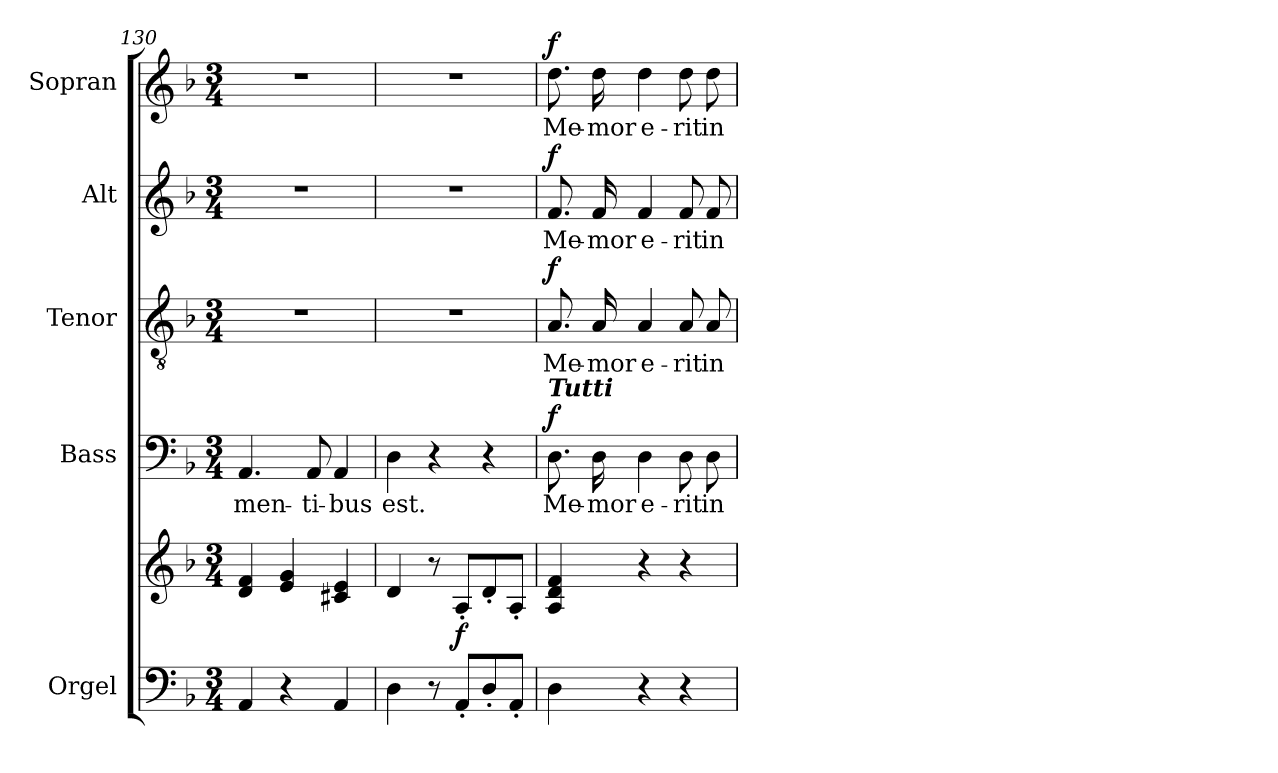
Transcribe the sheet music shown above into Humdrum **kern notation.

**kern	**kern	**dynam	**kern	**text	**dynam	**kern	**text	**dynam	**kern	**text	**dynam	**kern	**text	**dynam
*part5	*part5	*part5	*part4	*part4	*part4	*part3	*part3	*part3	*part2	*part2	*part2	*part1	*part1	*part1
*staff6	*staff5	*staff5/6	*staff4	*staff4	*staff4	*staff3	*staff3	*staff3	*staff2	*staff2	*staff2	*staff1	*staff1	*staff1
*I"Orgel	*	*	*I"Bass	*	*	*I"Tenor	*	*	*I"Alt	*	*	*I"Sopran	*	*
*I'Org.	*	*	*I'B.	*	*	*I'T.	*	*	*I'A.	*	*	*I'S.	*	*
*clefF4	*clefG2	*	*clefF4	*	*	*clefGv2	*	*	*clefG2	*	*	*clefG2	*	*
*k[b-]	*k[b-]	*	*k[b-]	*	*	*k[b-]	*	*	*k[b-]	*	*	*k[b-]	*	*
*F:	*F:	*	*F:	*	*	*F:	*	*	*F:	*	*	*F:	*	*
*M3/4	*M3/4	*	*M3/4	*	*	*M3/4	*	*	*M3/4	*	*	*M3/4	*	*
=130	=130	=130	=130	=130	=130	=130	=130	=130	=130	=130	=130	=130	=130	=130
!	!	!	!	!LO:LY:b	!	!	!	!	!	!	!	!	!	!
4AA/	4d/ 4f/	.	4.AA/	-men-	.	2.r	.	.	2.r	.	.	2.r	.	.
4r	4e/ 4g/	.	.	.	.	.	.	.	.	.	.	.	.	.
!	!	!	!	!LO:LY:b	!	!	!	!	!	!	!	!	!	!
.	.	.	8AA/	-ti-	.	.	.	.	.	.	.	.	.	.
!	!	!	!	!LO:LY:b	!	!	!	!	!	!	!	!	!	!
4AA/	4c#X/ 4e/	.	4AA/	-bus	.	.	.	.	.	.	.	.	.	.
=131	=131	=131	=131	=131	=131	=131	=131	=131	=131	=131	=131	=131	=131	=131
!	!	!	!	!LO:LY:b	!	!	!	!	!	!	!	!	!	!
4D\	4d/	.	4D\	est.	.	2.r	.	.	2.r	.	.	2.r	.	.
8r	8r	.	4r	.	.	.	.	.	.	.	.	.	.	.
!	!	!LO:DY:b	!	!	!	!	!	!	!	!	!	!	!	!
8AA'</L	8A'</L	f	.	.	.	.	.	.	.	.	.	.	.	.
8D'</	8d'</	.	4r	.	.	.	.	.	.	.	.	.	.	.
8AA'</J	8A'</J	.	.	.	.	.	.	.	.	.	.	.	.	.
=132	=132	=132	=132	=132	=132	=132	=132	=132	=132	=132	=132	=132	=132	=132
!	!	!	!LO:TX:a:Bi:t=Tutti	!	!	!	!	!	!	!	!	!	!	!
!	!	!	!	!LO:LY:b	!LO:DY:a	!	!LO:LY:b	!LO:DY:a	!	!LO:LY:b	!LO:DY:a	!	!LO:LY:b	!LO:DY:a
4D\	4A/ 4d/ 4f/	.	8.D\	Me-	f	8.A/	Me-	f	8.f/	Me-	f	8.dd\	Me-	f
!	!	!	!	!LO:LY:b	!	!	!LO:LY:b	!	!	!LO:LY:b	!	!	!LO:LY:b	!
.	.	.	16D\	-mor	.	16A/	-mor	.	16f/	-mor	.	16dd\	-mor	.
!	!	!	!	!LO:LY:b	!	!	!LO:LY:b	!	!	!LO:LY:b	!	!	!LO:LY:b	!
4r	4r	.	4D\	e-	.	4A/	e-	.	4f/	e-	.	4dd\	e-	.
!	!	!	!	!LO:LY:b	!	!	!LO:LY:b	!	!	!LO:LY:b	!	!	!LO:LY:b	!
4r	4r	.	8D\	-rit	.	8A/	-rit	.	8f/	-rit	.	8dd\	-rit	.
!	!	!	!	!LO:LY:b	!	!	!LO:LY:b	!	!	!LO:LY:b	!	!	!LO:LY:b	!
.	.	.	8D\	in	.	8A/	in	.	8f/	in	.	8dd\	in	.
=	=	=	=	=	=	=	=	=	=	=	=	=	=	=
*-	*-	*-	*-	*-	*-	*-	*-	*-	*-	*-	*-	*-	*-	*-
